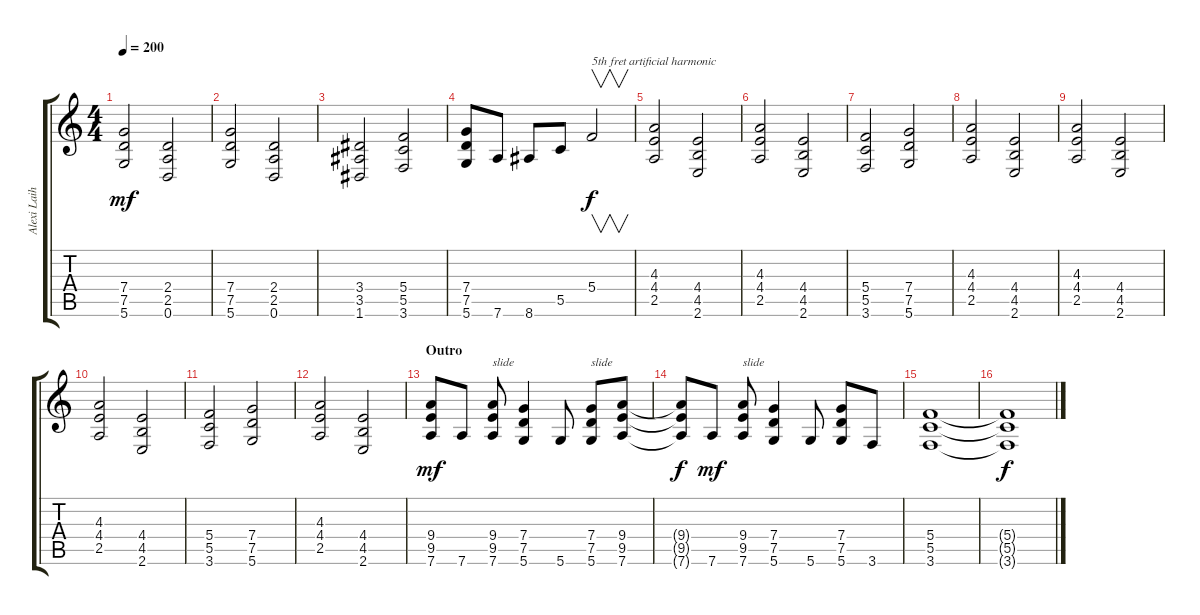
\track ("Alexi Laiho" "Alexi Laih") {instrument distortionguitar}
\staff {score tabs}
\tuning (D4 A3 F3 C3 G2 D2) {hide}
\ts (4 4)
\tempo 200
\clef g2
\ks c
(7.4 7.5 5.6).2{dy mf} (2.4 2.5 0.6).2 |
(7.4 7.5 5.6).2 (2.4 2.5 0.6).2 |
(3.4 3.5 1.6).2 (5.4 5.5 3.6).2 |
(7.4 7.5 5.6).8 7.6.8 8.6.8 5.5.8 5.4.2{v txt "5th fret artificial harmonic" dy f} |
(4.3 4.4 2.5).2 (4.4 4.5 2.6).2 |
(4.3 4.4 2.5).2 (4.4 4.5 2.6).2 |
(5.4 5.5 3.6).2 (7.4 7.5 5.6).2 |
(4.3 4.4 2.5).2 (4.4 4.5 2.6).2 |
(4.3 4.4 2.5).2 (4.4 4.5 2.6).2 |
(4.3 4.4 2.5).2 (4.4 4.5 2.6).2 |
(5.4 5.5 3.6).2 (7.4 7.5 5.6).2 |
(4.3 4.4 2.5).2 (4.4 4.5 2.6).2 |
\section ("" "Outro")
(9.4 9.5 7.6).8{dy mf} 7.6.8 (9.4 9.5 7.6).8{txt "slide"} (7.4 7.5 5.6).4 5.6.8 (7.4 7.5 5.6).8{txt "slide"} (9.4 9.5 7.6).8 |
(9.4{t} 9.5{t} 7.6{t}).8{dy f} 7.6.8{dy mf} (9.4 9.5 7.6).8{txt "slide"} (7.4 7.5 5.6).4 5.6.8 (7.4 7.5 5.6).8 3.6.8 |
(5.4 5.5 3.6).1 |
(5.4{t} 5.5{t} 3.6{t}).1{dy f}
